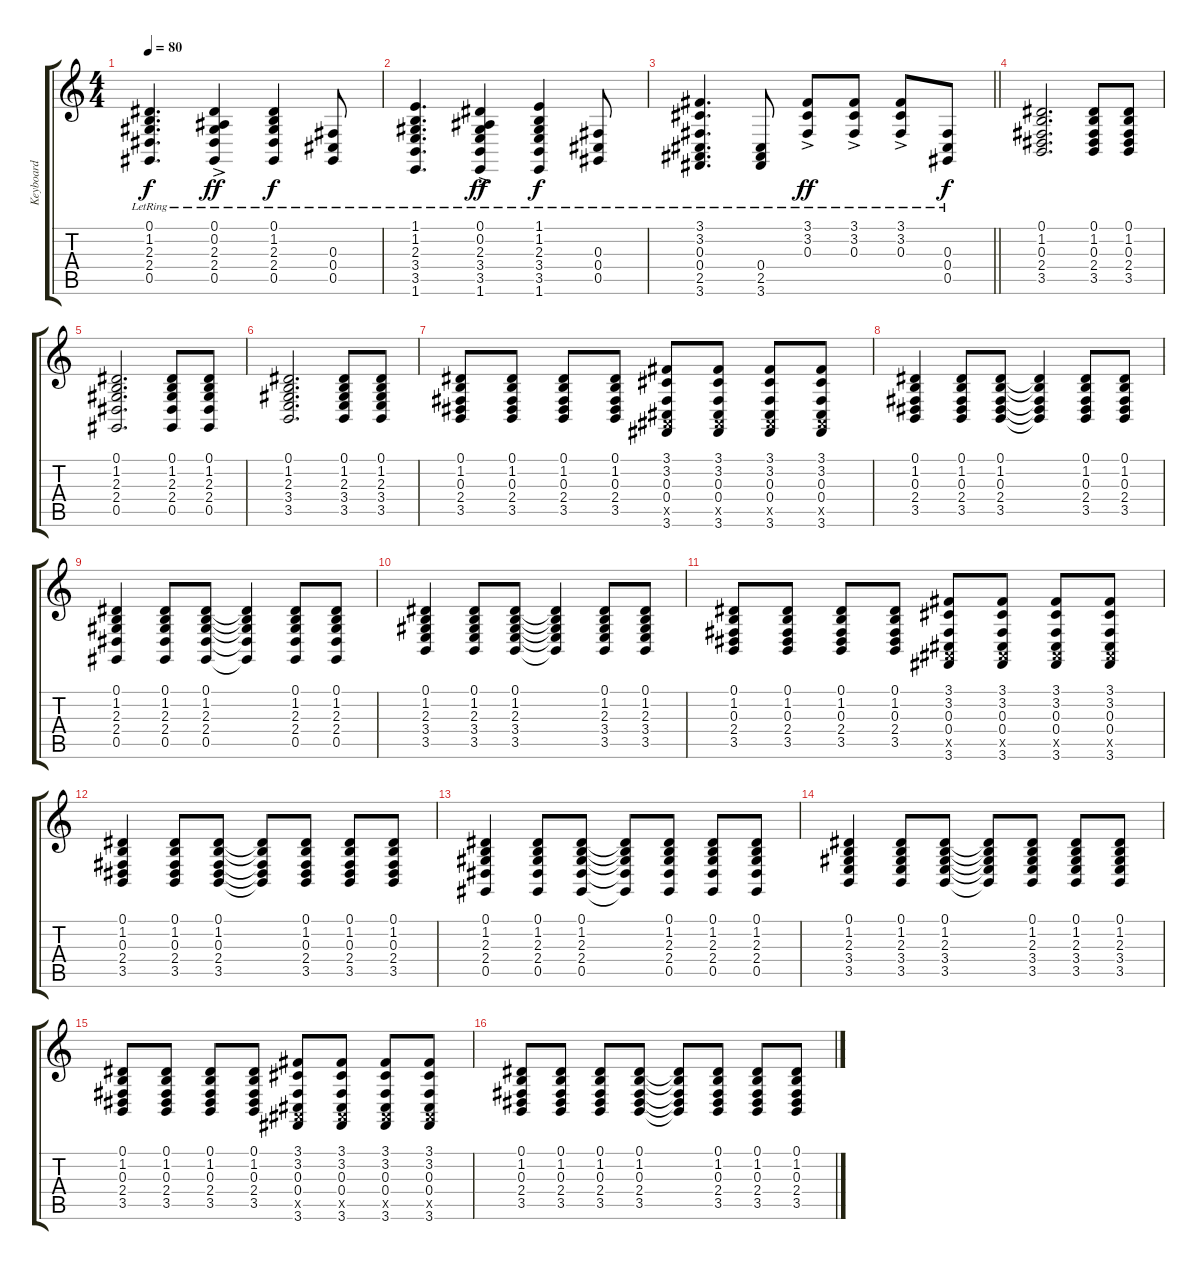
\track ("Keyboard" "Keyboard") {instrument acousticgrandpiano}
\staff {score tabs}
\tuning (Eb4 Bb3 Gb3 Db3 Ab2 Eb2) {hide}
\ts (4 4)
\tempo 80
\clef g2
\ks c
(0.1{lr} 1.2{lr} 2.3{lr} 2.4{lr} 0.5{lr}).4{d dy f} (0.1{ac lr} 0.2{ac lr} 2.3{ac lr} 2.4{ac lr} 0.5{ac lr}).4{dy ff} (0.1{lr} 1.2{lr} 2.3{lr} 2.4{lr} 0.5{lr}).4{dy f} (0.3{lr} 0.4{lr} 0.5{lr}).8 |
(1.1{lr} 1.2{lr} 2.3{lr} 3.4{lr} 3.5{lr} 1.6{lr}).4{d} (0.1{ac lr} 0.2{ac lr} 2.3{ac lr} 3.4{ac lr} 3.5{ac lr} 1.6{ac lr}).4{dy ff} (1.1{lr} 1.2{lr} 2.3{lr} 3.4{lr} 3.5{lr} 1.6{lr}).4{dy f} (0.3{lr} 0.4{lr} 0.5{lr}).8 |
\barLineRight lightlight
(3.1{lr} 3.2{lr} 0.3{lr} 0.4{lr} 2.5{lr} 3.6{lr}).4{d} (0.4{lr} 2.5{lr} 3.6{lr}).8 (3.1{ac lr} 3.2{ac lr} 0.3{ac lr}).8{dy ff} (3.1{ac lr} 3.2{ac lr} 0.3{ac lr}).8 (3.1{ac lr} 3.2{ac lr} 0.3{ac lr}).8 (0.3{lr} 0.4{lr} 0.5{lr}).8{dy f} |
(0.1 1.2 0.3 2.4 3.5).2{d} (0.1 1.2 0.3 2.4 3.5).8 (0.1 1.2 0.3 2.4 3.5).8 |
(0.1 1.2 2.3 2.4 0.5).2{d} (0.1 1.2 2.3 2.4 0.5).8 (0.1 1.2 2.3 2.4 0.5).8 |
(0.1 1.2 2.3 3.4 3.5).2{d} (0.1 1.2 2.3 3.4 3.5).8 (0.1 1.2 2.3 3.4 3.5).8 |
(0.1 1.2 0.3 2.4 3.5).8 (0.1 1.2 0.3 2.4 3.5).8 (0.1 1.2 0.3 2.4 3.5).8 (0.1 1.2 0.3 2.4 3.5).8 (3.1 3.2 0.3 0.4 2.5{x} 3.6).8 (3.1 3.2 0.3 0.4 2.5{x} 3.6).8 (3.1 3.2 0.3 0.4 2.5{x} 3.6).8 (3.1 3.2 0.3 0.4 2.5{x} 3.6).8 |
(0.1 1.2 0.3 2.4 3.5).4 (0.1 1.2 0.3 2.4 3.5).8 (0.1 1.2 0.3 2.4 3.5).8 (0.1{t} 1.2{t} 0.3{t} 2.4{t} 3.5{t}).4 (0.1 1.2 0.3 2.4 3.5).8 (0.1 1.2 0.3 2.4 3.5).8 |
(0.1 1.2 2.3 2.4 0.5).4 (0.1 1.2 2.3 2.4 0.5).8 (0.1 1.2 2.3 2.4 0.5).8 (0.1{t} 1.2{t} 2.3{t} 2.4{t} 0.5{t}).4 (0.1 1.2 2.3 2.4 0.5).8 (0.1 1.2 2.3 2.4 0.5).8 |
(0.1 1.2 2.3 3.4 3.5).4 (0.1 1.2 2.3 3.4 3.5).8 (0.1 1.2 2.3 3.4 3.5).8 (0.1{t} 1.2{t} 2.3{t} 3.4{t} 3.5{t}).4 (0.1 1.2 2.3 3.4 3.5).8 (0.1 1.2 2.3 3.4 3.5).8 |
(0.1 1.2 0.3 2.4 3.5).8 (0.1 1.2 0.3 2.4 3.5).8 (0.1 1.2 0.3 2.4 3.5).8 (0.1 1.2 0.3 2.4 3.5).8 (3.1 3.2 0.3 0.4 2.5{x} 3.6).8 (3.1 3.2 0.3 0.4 2.5{x} 3.6).8 (3.1 3.2 0.3 0.4 2.5{x} 3.6).8 (3.1 3.2 0.3 0.4 2.5{x} 3.6).8 |
(0.1 1.2 0.3 2.4 3.5).4 (0.1 1.2 0.3 2.4 3.5).8 (0.1 1.2 0.3 2.4 3.5).8 (0.1{t} 1.2{t} 0.3{t} 2.4{t} 3.5{t}).8 (0.1 1.2 0.3 2.4 3.5).8 (0.1 1.2 0.3 2.4 3.5).8 (0.1 1.2 0.3 2.4 3.5).8 |
(0.1 1.2 2.3 2.4 0.5).4 (0.1 1.2 2.3 2.4 0.5).8 (0.1 1.2 2.3 2.4 0.5).8 (0.1{t} 1.2{t} 2.3{t} 2.4{t} 0.5{t}).8 (0.1 1.2 2.3 2.4 0.5).8 (0.1 1.2 2.3 2.4 0.5).8 (0.1 1.2 2.3 2.4 0.5).8 |
(0.1 1.2 2.3 3.4 3.5).4 (0.1 1.2 2.3 3.4 3.5).8 (0.1 1.2 2.3 3.4 3.5).8 (0.1{t} 1.2{t} 2.3{t} 3.4{t} 3.5{t}).8 (0.1 1.2 2.3 3.4 3.5).8 (0.1 1.2 2.3 3.4 3.5).8 (0.1 1.2 2.3 3.4 3.5).8 |
(0.1 1.2 0.3 2.4 3.5).8 (0.1 1.2 0.3 2.4 3.5).8 (0.1 1.2 0.3 2.4 3.5).8 (0.1 1.2 0.3 2.4 3.5).8 (3.1 3.2 0.3 0.4 2.5{x} 3.6).8 (3.1 3.2 0.3 0.4 2.5{x} 3.6).8 (3.1 3.2 0.3 0.4 2.5{x} 3.6).8 (3.1 3.2 0.3 0.4 2.5{x} 3.6).8 |
(0.1 1.2 0.3 2.4 3.5).8 (0.1 1.2 0.3 2.4 3.5).8 (0.1 1.2 0.3 2.4 3.5).8 (0.1 1.2 0.3 2.4 3.5).8 (0.1{t} 1.2{t} 0.3{t} 2.4{t} 3.5{t}).8 (0.1 1.2 0.3 2.4 3.5).8 (0.1 1.2 0.3 2.4 3.5).8 (0.1 1.2 0.3 2.4 3.5).8
